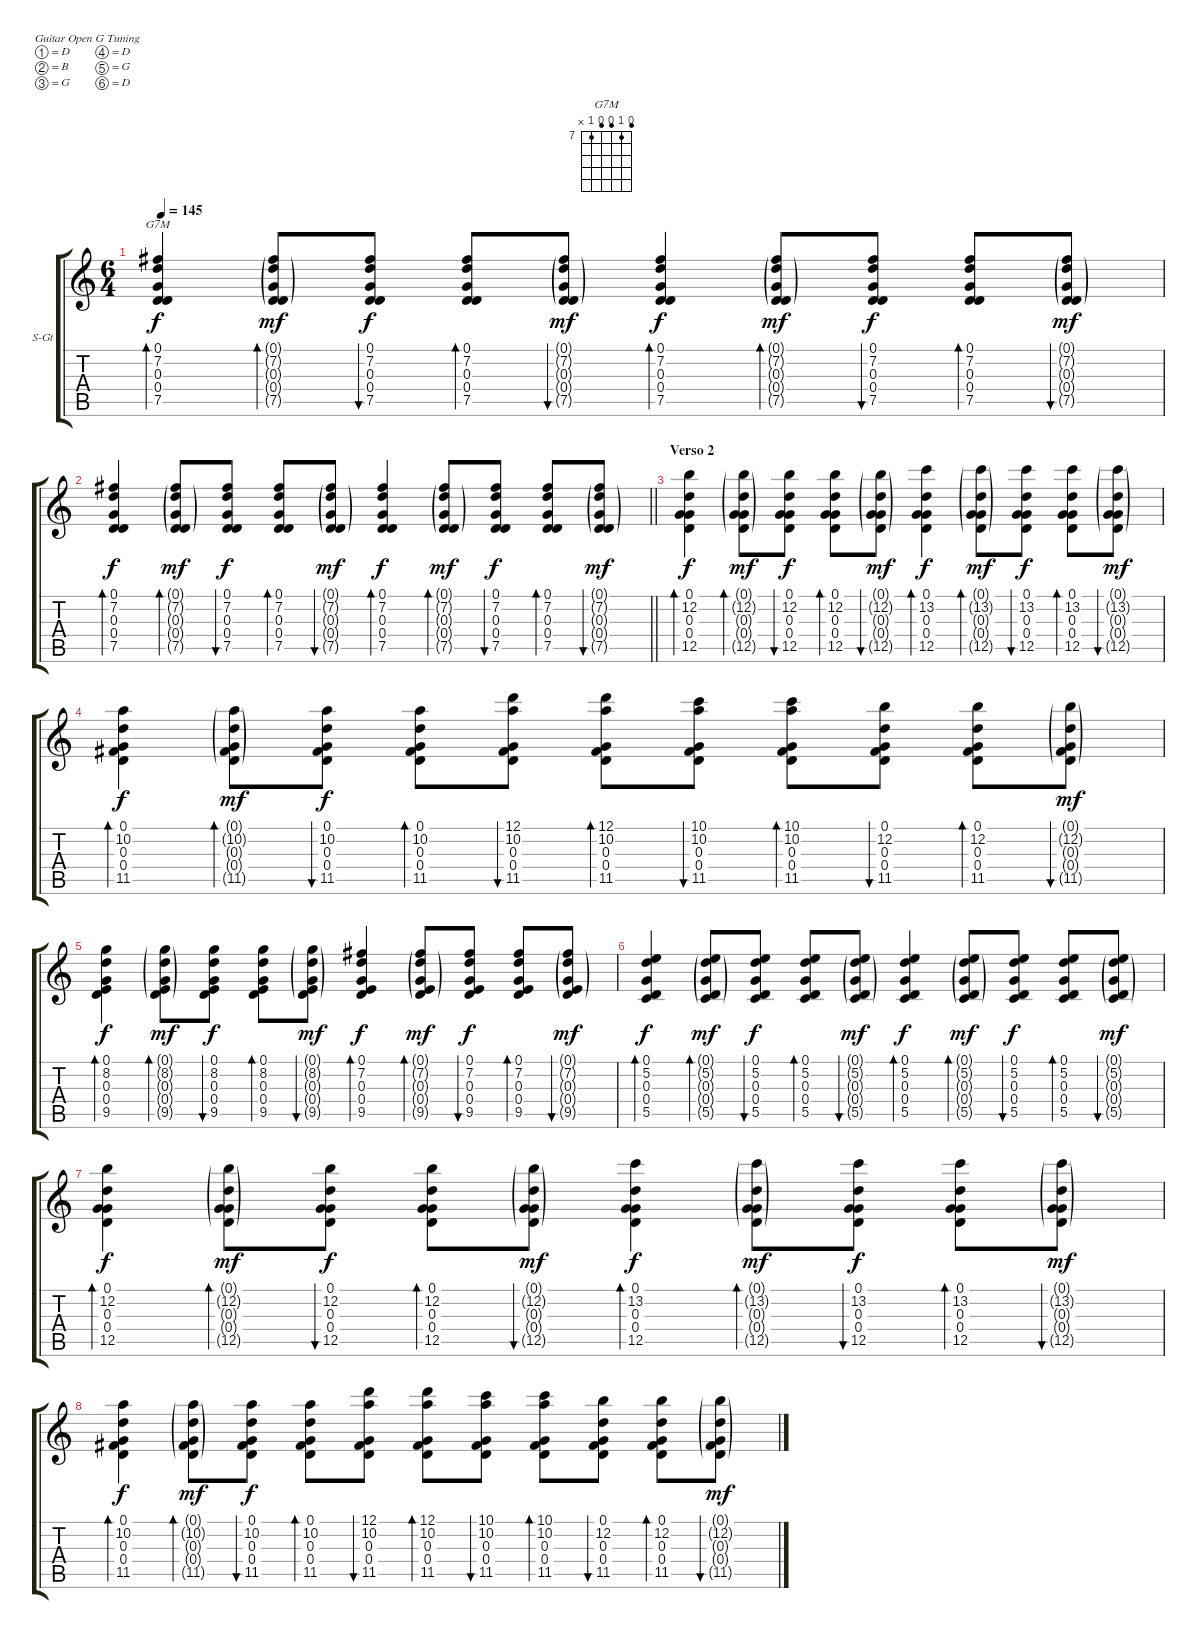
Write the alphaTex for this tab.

\bracketExtendMode groupsimilarinstruments
\firstSystemTrackNameOrientation horizontal
\otherSystemsTrackNameOrientation horizontal
\track ("Mark Tremonti [Acoustic Guitar]" "S-Gt") {instrument acousticguitarsteel}
\staff {score tabs}
\tuning (D4 B3 G3 D3 G2 D2)
\chord ("G7M" 6 7 6 6 7 x) {firstfret 7}
\ts (6 4)
\tempo 145
\clef g2
\ks c
(0.1 7.2 0.3 0.4 7.5).4{bd 60 ch "G7M" dy f} (0.1{g} 7.2{g} 0.3{g} 0.4{g} 7.5{g}).8{bd 30 dy mf} (0.1 7.2 0.3 0.4 7.5).8{bu 30 dy f} (0.1 7.2 0.3 0.4 7.5).8{bd 30} (0.1{g} 7.2{g} 0.3{g} 0.4{g} 7.5{g}).8{bu 30 dy mf} (0.1 7.2 0.3 0.4 7.5).4{bd 60 dy f} (0.1{g} 7.2{g} 0.3{g} 0.4{g} 7.5{g}).8{bd 30 dy mf} (0.1 7.2 0.3 0.4 7.5).8{bu 30 dy f} (0.1 7.2 0.3 0.4 7.5).8{bd 30} (0.1{g} 7.2{g} 0.3{g} 0.4{g} 7.5{g}).8{bu 30 dy mf} |
\barLineRight lightlight
(0.1 7.2 0.3 0.4 7.5).4{bd 60 dy f} (0.1{g} 7.2{g} 0.3{g} 0.4{g} 7.5{g}).8{bd 30 dy mf} (0.1 7.2 0.3 0.4 7.5).8{bu 30 dy f} (0.1 7.2 0.3 0.4 7.5).8{bd 30} (0.1{g} 7.2{g} 0.3{g} 0.4{g} 7.5{g}).8{bu 30 dy mf} (0.1 7.2 0.3 0.4 7.5).4{bd 60 dy f} (0.1{g} 7.2{g} 0.3{g} 0.4{g} 7.5{g}).8{bd 30 dy mf} (0.1 7.2 0.3 0.4 7.5).8{bu 30 dy f} (0.1 7.2 0.3 0.4 7.5).8{bd 30} (0.1{g} 7.2{g} 0.3{g} 0.4{g} 7.5{g}).8{bu 30 dy mf} |
\section ("" "Verso 2")
(0.1 12.2 0.3 0.4 12.5).4{bd 60 dy f} (0.1{g} 12.2{g} 0.3{g} 0.4{g} 12.5{g}).8{bd 30 dy mf} (0.1 12.2 0.3 0.4 12.5).8{bu 30 dy f} (0.1 12.2 0.3 0.4 12.5).8{bd 30} (0.1{g} 12.2{g} 0.3{g} 0.4{g} 12.5{g}).8{bu 30 dy mf} (0.1 13.2 0.3 0.4 12.5).4{bd 60 dy f} (0.1{g} 13.2{g} 0.3{g} 0.4{g} 12.5{g}).8{bd 30 dy mf} (0.1 13.2 0.3 0.4 12.5).8{bu 30 dy f} (0.1 13.2 0.3 0.4 12.5).8{bd 30} (0.1{g} 13.2{g} 0.3{g} 0.4{g} 12.5{g}).8{bu 30 dy mf} |
(0.1 10.2 0.3 0.4 11.5).4{bd 60 dy f} (0.1{g} 10.2{g} 0.3{g} 0.4{g} 11.5{g}).8{bd 30 dy mf} (0.1 10.2 0.3 0.4 11.5).8{bu 30 dy f} (0.1 10.2 0.3 0.4 11.5).8{bd 30} (12.1 10.2 0.3 0.4 11.5).8{bu 30} (12.1 10.2 0.3 0.4 11.5).8{bd 60} (10.1 10.2 0.3 0.4 11.5).8{bu 60} (10.1 10.2 0.3 0.4 11.5).8{bd 30} (0.1 12.2 0.3 0.4 11.5).8{bu 30} (0.1 12.2 0.3 0.4 11.5).8{bd 30} (0.1{g} 12.2{g} 0.3{g} 0.4{g} 11.5{g}).8{bu 30 dy mf} |
(0.1 8.2 0.3 0.4 9.5).4{bd 60 dy f} (0.1{g} 8.2{g} 0.3{g} 0.4{g} 9.5{g}).8{bd 30 dy mf} (0.1 8.2 0.3 0.4 9.5).8{bu 30 dy f} (0.1 8.2 0.3 0.4 9.5).8{bd 30} (0.1{g} 8.2{g} 0.3{g} 0.4{g} 9.5{g}).8{bu 30 dy mf} (0.1 7.2 0.3 0.4 9.5).4{bd 60 dy f} (0.1{g} 7.2{g} 0.3{g} 0.4{g} 9.5{g}).8{bd 30 dy mf} (0.1 7.2 0.3 0.4 9.5).8{bu 30 dy f} (0.1 7.2 0.3 0.4 9.5).8{bd 30} (0.1{g} 7.2{g} 0.3{g} 0.4{g} 9.5{g}).8{bu 30 dy mf} |
(0.1 5.2 0.3 0.4 5.5).4{bd 60 dy f} (0.1{g} 5.2{g} 0.3{g} 0.4{g} 5.5{g}).8{bd 30 dy mf} (0.1 5.2 0.3 0.4 5.5).8{bu 30 dy f} (0.1 5.2 0.3 0.4 5.5).8{bd 30} (0.1{g} 5.2{g} 0.3{g} 0.4{g} 5.5{g}).8{bu 30 dy mf} (0.1 5.2 0.3 0.4 5.5).4{bd 60 dy f} (0.1{g} 5.2{g} 0.3{g} 0.4{g} 5.5{g}).8{bd 30 dy mf} (0.1 5.2 0.3 0.4 5.5).8{bu 30 dy f} (0.1 5.2 0.3 0.4 5.5).8{bd 30} (0.1{g} 5.2{g} 0.3{g} 0.4{g} 5.5{g}).8{bu 30 dy mf} |
(0.1 12.2 0.3 0.4 12.5).4{bd 60 dy f} (0.1{g} 12.2{g} 0.3{g} 0.4{g} 12.5{g}).8{bd 30 dy mf} (0.1 12.2 0.3 0.4 12.5).8{bu 30 dy f} (0.1 12.2 0.3 0.4 12.5).8{bd 30} (0.1{g} 12.2{g} 0.3{g} 0.4{g} 12.5{g}).8{bu 30 dy mf} (0.1 13.2 0.3 0.4 12.5).4{bd 60 dy f} (0.1{g} 13.2{g} 0.3{g} 0.4{g} 12.5{g}).8{bd 30 dy mf} (0.1 13.2 0.3 0.4 12.5).8{bu 30 dy f} (0.1 13.2 0.3 0.4 12.5).8{bd 30} (0.1{g} 13.2{g} 0.3{g} 0.4{g} 12.5{g}).8{bu 30 dy mf} |
(0.1 10.2 0.3 0.4 11.5).4{bd 60 dy f} (0.1{g} 10.2{g} 0.3{g} 0.4{g} 11.5{g}).8{bd 30 dy mf} (0.1 10.2 0.3 0.4 11.5).8{bu 30 dy f} (0.1 10.2 0.3 0.4 11.5).8{bd 30} (12.1 10.2 0.3 0.4 11.5).8{bu 30} (12.1 10.2 0.3 0.4 11.5).8{bd 60} (10.1 10.2 0.3 0.4 11.5).8{bu 60} (10.1 10.2 0.3 0.4 11.5).8{bd 30} (0.1 12.2 0.3 0.4 11.5).8{bu 30} (0.1 12.2 0.3 0.4 11.5).8{bd 30} (0.1{g} 12.2{g} 0.3{g} 0.4{g} 11.5{g}).8{bu 30 dy mf}
